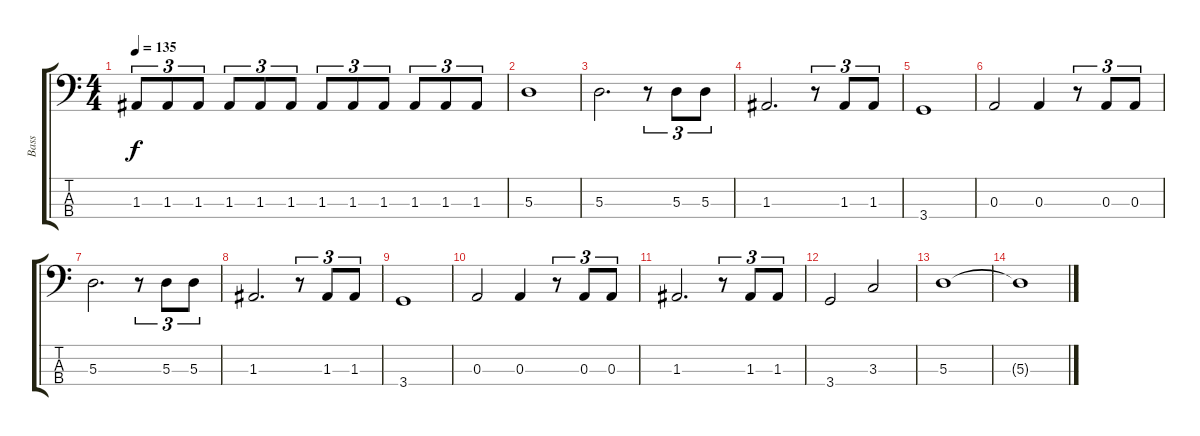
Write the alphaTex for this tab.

\track ("Bass" "Bass") {instrument electricbasspick}
\staff {score tabs}
\tuning (G2 D2 A1 E1) {hide}
\ts (4 4)
\tempo 135
\clef f4
\ks c
1.3.8{tu (3 2) dy f} 1.3.8{tu (3 2)} 1.3.8{tu (3 2)} 1.3.8{tu (3 2)} 1.3.8{tu (3 2)} 1.3.8{tu (3 2)} 1.3.8{tu (3 2)} 1.3.8{tu (3 2)} 1.3.8{tu (3 2)} 1.3.8{tu (3 2)} 1.3.8{tu (3 2)} 1.3.8{tu (3 2)} |
5.3.1 |
5.3.2{d} r.8{tu (3 2)} 5.3.8{tu (3 2)} 5.3.8{tu (3 2)} |
1.3.2{d} r.8{tu (3 2)} 1.3.8{tu (3 2)} 1.3.8{tu (3 2)} |
3.4.1 |
0.3.2 0.3.4 r.8{tu (3 2)} 0.3.8{tu (3 2)} 0.3.8{tu (3 2)} |
5.3.2{d} r.8{tu (3 2)} 5.3.8{tu (3 2)} 5.3.8{tu (3 2)} |
1.3.2{d} r.8{tu (3 2)} 1.3.8{tu (3 2)} 1.3.8{tu (3 2)} |
3.4.1 |
0.3.2 0.3.4 r.8{tu (3 2)} 0.3.8{tu (3 2)} 0.3.8{tu (3 2)} |
1.3.2{d} r.8{tu (3 2)} 1.3.8{tu (3 2)} 1.3.8{tu (3 2)} |
3.4.2 3.3.2 |
5.3.1 |
5.3{t}.1
